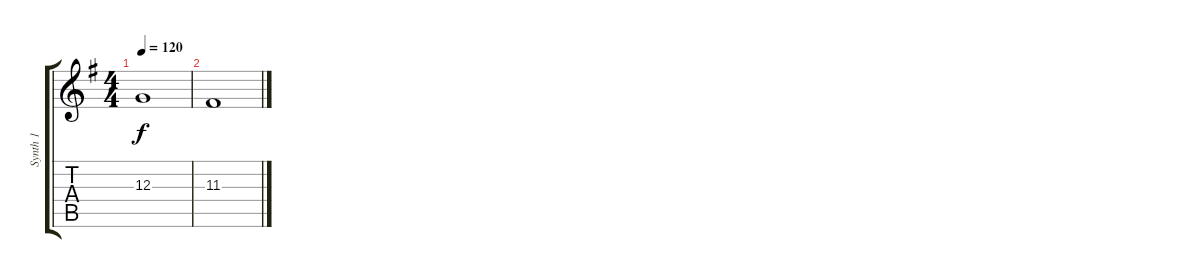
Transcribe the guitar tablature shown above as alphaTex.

\track ("Synth 1" "Synth 1") {instrument stringensemble1}
\staff {score tabs}
\tuning (E4 B3 G3 D3 A2 E2) {hide}
\ts (4 4)
\tempo 120
\clef g2
\ks g
12.3.1{dy f} |
11.3.1
